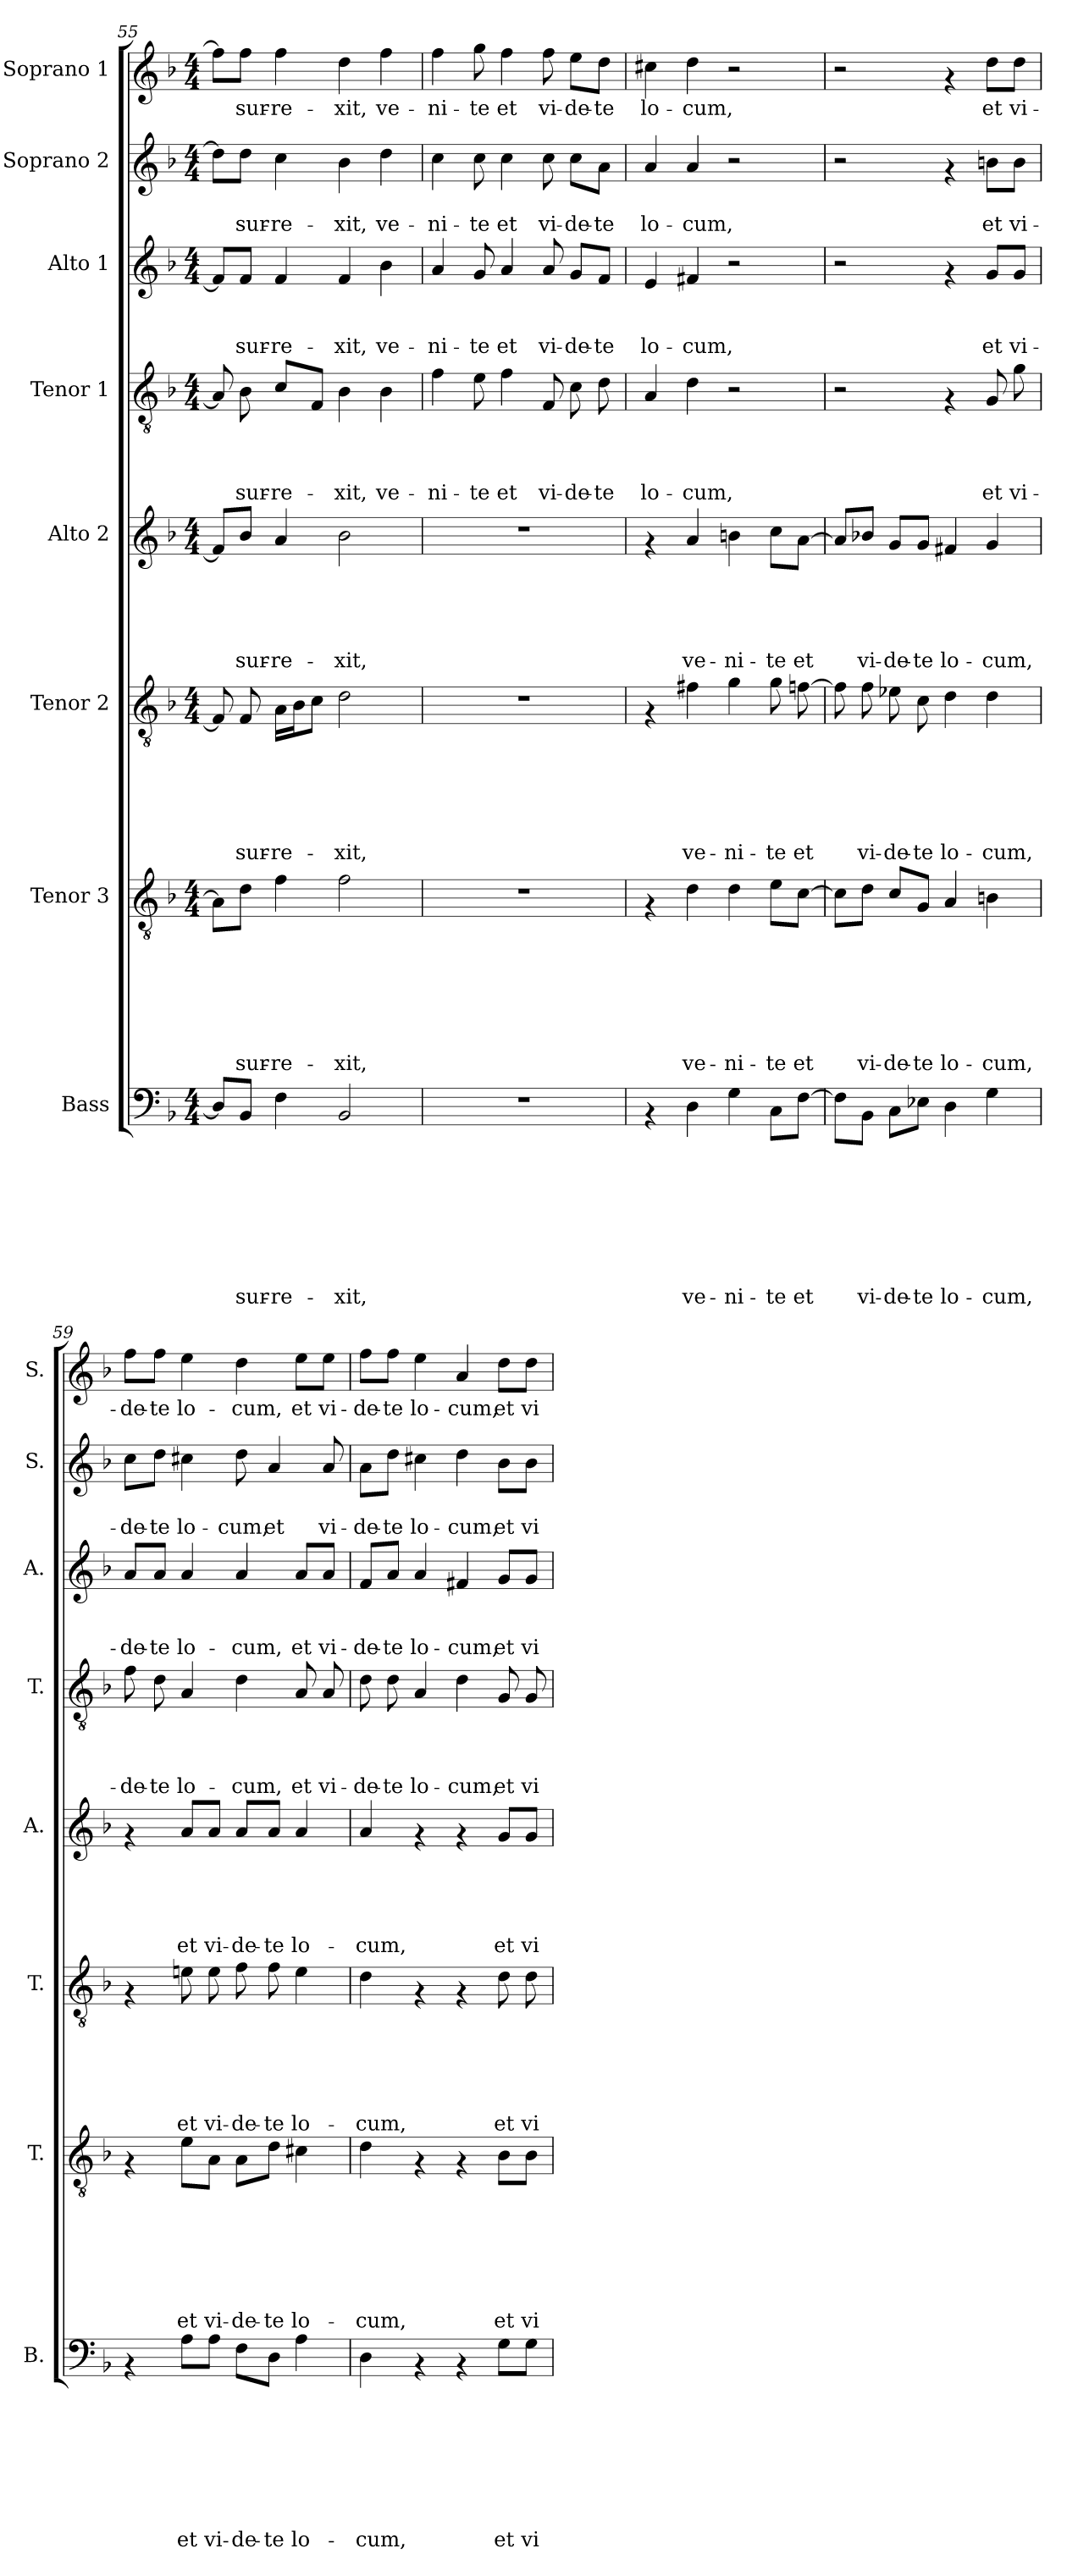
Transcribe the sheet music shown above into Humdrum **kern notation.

**kern	**text	**text	**text	**text	**text	**text	**text	**text	**kern	**text	**text	**text	**text	**text	**text	**text	**kern	**text	**text	**text	**text	**text	**text	**kern	**text	**text	**text	**text	**text	**kern	**text	**text	**text	**text	**kern	**text	**text	**text	**kern	**text	**text	**kern	**text
*part8	*part8	*part8	*part8	*part8	*part8	*part8	*part8	*part8	*part7	*part7	*part7	*part7	*part7	*part7	*part7	*part7	*part6	*part6	*part6	*part6	*part6	*part6	*part6	*part5	*part5	*part5	*part5	*part5	*part5	*part4	*part4	*part4	*part4	*part4	*part3	*part3	*part3	*part3	*part2	*part2	*part2	*part1	*part1
*staff8	*staff8	*staff8	*staff8	*staff8	*staff8	*staff8	*staff8	*staff8	*staff7	*staff7	*staff7	*staff7	*staff7	*staff7	*staff7	*staff7	*staff6	*staff6	*staff6	*staff6	*staff6	*staff6	*staff6	*staff5	*staff5	*staff5	*staff5	*staff5	*staff5	*staff4	*staff4	*staff4	*staff4	*staff4	*staff3	*staff3	*staff3	*staff3	*staff2	*staff2	*staff2	*staff1	*staff1
*I"Bass	*	*	*	*	*	*	*	*	*I"Tenor 3	*	*	*	*	*	*	*	*I"Tenor 2	*	*	*	*	*	*	*I"Alto 2	*	*	*	*	*	*I"Tenor 1	*	*	*	*	*I"Alto 1	*	*	*	*I"Soprano 2	*	*	*I"Soprano 1	*
*I'B.	*	*	*	*	*	*	*	*	*I'T.	*	*	*	*	*	*	*	*I'T.	*	*	*	*	*	*	*I'A.	*	*	*	*	*	*I'T.	*	*	*	*	*I'A.	*	*	*	*I'S.	*	*	*I'S.	*
*clefF4	*	*	*	*	*	*	*	*	*clefGv2	*	*	*	*	*	*	*	*clefGv2	*	*	*	*	*	*	*clefG2	*	*	*	*	*	*clefGv2	*	*	*	*	*clefG2	*	*	*	*clefG2	*	*	*clefG2	*
*k[b-]	*	*	*	*	*	*	*	*	*k[b-]	*	*	*	*	*	*	*	*k[b-]	*	*	*	*	*	*	*k[b-]	*	*	*	*	*	*k[b-]	*	*	*	*	*k[b-]	*	*	*	*k[b-]	*	*	*k[b-]	*
*F:	*	*	*	*	*	*	*	*	*F:	*	*	*	*	*	*	*	*F:	*	*	*	*	*	*	*F:	*	*	*	*	*	*F:	*	*	*	*	*F:	*	*	*	*F:	*	*	*F:	*
*M4/4	*	*	*	*	*	*	*	*	*M4/4	*	*	*	*	*	*	*	*M4/4	*	*	*	*	*	*	*M4/4	*	*	*	*	*	*M4/4	*	*	*	*	*M4/4	*	*	*	*M4/4	*	*	*M4/4	*
=55	=55	=55	=55	=55	=55	=55	=55	=55	=55	=55	=55	=55	=55	=55	=55	=55	=55	=55	=55	=55	=55	=55	=55	=55	=55	=55	=55	=55	=55	=55	=55	=55	=55	=55	=55	=55	=55	=55	=55	=55	=55	=55	=55
8D/L]	.	.	.	.	.	.	.	.	8A\L]	.	.	.	.	.	.	.	8F/]	.	.	.	.	.	.	8f/L]	.	.	.	.	.	8A/]	.	.	.	.	8f/L]	.	.	.	8dd\L]	.	.	8ff\L]	.
!	!	!	!	!	!	!	!	!LO:LY:b	!	!	!	!	!	!	!	!LO:LY:b	!	!	!	!	!	!	!LO:LY:b	!	!	!	!	!	!LO:LY:b	!	!	!	!	!LO:LY:b	!	!	!	!LO:LY:b	!	!	!LO:LY:b	!	!LO:LY:b
8BB-/J	.	.	.	.	.	.	.	sur-	8d\J	.	.	.	.	.	.	sur-	8F/	.	.	.	.	.	sur-	8b-/J	.	.	.	.	sur-	8B-\	.	.	.	sur-	8f/J	.	.	sur-	8dd\J	.	sur-	8ff\J	sur-
!	!	!	!	!	!	!	!	!LO:LY:b	!	!	!	!	!	!	!	!LO:LY:b	!	!	!	!	!	!	!LO:LY:b	!	!	!	!	!	!LO:LY:b	!	!	!	!	!LO:LY:b	!	!	!	!LO:LY:b	!	!	!LO:LY:b	!	!LO:LY:b
4F\	.	.	.	.	.	.	.	-re-	4f\	.	.	.	.	.	.	-re-	16A\LL	.	.	.	.	.	-re-	4a/	.	.	.	.	-re-	8c/L	.	.	.	-re-	4f/	.	.	-re-	4cc\	.	-re-	4ff\	-re-
.	.	.	.	.	.	.	.	.	.	.	.	.	.	.	.	.	16B-\J	.	.	.	.	.	.	.	.	.	.	.	.	.	.	.	.	.	.	.	.	.	.	.	.	.	.
.	.	.	.	.	.	.	.	.	.	.	.	.	.	.	.	.	8c\J	.	.	.	.	.	.	.	.	.	.	.	.	8F/J	.	.	.	.	.	.	.	.	.	.	.	.	.
!	!	!	!	!	!	!	!	!LO:LY:b	!	!	!	!	!	!	!	!LO:LY:b	!	!	!	!	!	!	!LO:LY:b	!	!	!	!	!	!LO:LY:b	!	!	!	!	!LO:LY:b	!	!	!	!LO:LY:b	!	!	!LO:LY:b	!	!LO:LY:b
2BB-/	.	.	.	.	.	.	.	-xit,	2f\	.	.	.	.	.	.	-xit,	2d\	.	.	.	.	.	-xit,	2b-\	.	.	.	.	-xit,	4B-\	.	.	.	-xit,	4f/	.	.	-xit,	4b-\	.	-xit,	4dd\	-xit,
!	!	!	!	!	!	!	!	!	!	!	!	!	!	!	!	!	!	!	!	!	!	!	!	!	!	!	!	!	!	!	!	!	!	!LO:LY:b	!	!	!	!LO:LY:b	!	!	!LO:LY:b	!	!LO:LY:b
.	.	.	.	.	.	.	.	.	.	.	.	.	.	.	.	.	.	.	.	.	.	.	.	.	.	.	.	.	.	4B-\	.	.	.	ve-	4b-\	.	.	ve-	4dd\	.	ve-	4ff\	ve-
=56	=56	=56	=56	=56	=56	=56	=56	=56	=56	=56	=56	=56	=56	=56	=56	=56	=56	=56	=56	=56	=56	=56	=56	=56	=56	=56	=56	=56	=56	=56	=56	=56	=56	=56	=56	=56	=56	=56	=56	=56	=56	=56	=56
!	!	!	!	!	!	!	!	!	!	!	!	!	!	!	!	!	!	!	!	!	!	!	!	!	!	!	!	!	!	!	!	!	!	!LO:LY:b	!	!	!	!LO:LY:b	!	!	!LO:LY:b	!	!LO:LY:b
1r	.	.	.	.	.	.	.	.	1r	.	.	.	.	.	.	.	1r	.	.	.	.	.	.	1r	.	.	.	.	.	4f\	.	.	.	-ni-	4a/	.	.	-ni-	4cc\	.	-ni-	4ff\	-ni-
!	!	!	!	!	!	!	!	!	!	!	!	!	!	!	!	!	!	!	!	!	!	!	!	!	!	!	!	!	!	!	!	!	!	!LO:LY:b	!	!	!	!LO:LY:b	!	!	!LO:LY:b	!	!LO:LY:b
.	.	.	.	.	.	.	.	.	.	.	.	.	.	.	.	.	.	.	.	.	.	.	.	.	.	.	.	.	.	8e\	.	.	.	-te	8g/	.	.	-te	8cc\	.	-te	8gg\	-te
!	!	!	!	!	!	!	!	!	!	!	!	!	!	!	!	!	!	!	!	!	!	!	!	!	!	!	!	!	!	!	!	!	!	!LO:LY:b	!	!	!	!LO:LY:b	!	!	!LO:LY:b	!	!LO:LY:b
.	.	.	.	.	.	.	.	.	.	.	.	.	.	.	.	.	.	.	.	.	.	.	.	.	.	.	.	.	.	4f\	.	.	.	et	4a/	.	.	et	4cc\	.	et	4ff\	et
!	!	!	!	!	!	!	!	!	!	!	!	!	!	!	!	!	!	!	!	!	!	!	!	!	!	!	!	!	!	!	!	!	!	!LO:LY:b	!	!	!	!LO:LY:b	!	!	!LO:LY:b	!	!LO:LY:b
.	.	.	.	.	.	.	.	.	.	.	.	.	.	.	.	.	.	.	.	.	.	.	.	.	.	.	.	.	.	8F/	.	.	.	vi-	8a/	.	.	vi-	8cc\	.	vi-	8ff\	vi-
!	!	!	!	!	!	!	!	!	!	!	!	!	!	!	!	!	!	!	!	!	!	!	!	!	!	!	!	!	!	!	!	!	!	!LO:LY:b	!	!	!	!LO:LY:b	!	!	!LO:LY:b	!	!LO:LY:b
.	.	.	.	.	.	.	.	.	.	.	.	.	.	.	.	.	.	.	.	.	.	.	.	.	.	.	.	.	.	8c\	.	.	.	-de-	8g/L	.	.	-de-	8cc\L	.	-de-	8ee\L	-de-
!	!	!	!	!	!	!	!	!	!	!	!	!	!	!	!	!	!	!	!	!	!	!	!	!	!	!	!	!	!	!	!	!	!	!LO:LY:b	!	!	!	!LO:LY:b	!	!	!LO:LY:b	!	!LO:LY:b
.	.	.	.	.	.	.	.	.	.	.	.	.	.	.	.	.	.	.	.	.	.	.	.	.	.	.	.	.	.	8d\	.	.	.	-te	8f/J	.	.	-te	8a\J	.	-te	8dd\J	-te
=57	=57	=57	=57	=57	=57	=57	=57	=57	=57	=57	=57	=57	=57	=57	=57	=57	=57	=57	=57	=57	=57	=57	=57	=57	=57	=57	=57	=57	=57	=57	=57	=57	=57	=57	=57	=57	=57	=57	=57	=57	=57	=57	=57
!	!	!	!	!	!	!	!	!	!	!	!	!	!	!	!	!	!	!	!	!	!	!	!	!	!	!	!	!	!	!	!	!	!	!LO:LY:b	!	!	!	!LO:LY:b	!	!	!LO:LY:b	!	!LO:LY:b
4rAA	.	.	.	.	.	.	.	.	4rF	.	.	.	.	.	.	.	4rF	.	.	.	.	.	.	4rf	.	.	.	.	.	4A/	.	.	.	lo-	4e/	.	.	lo-	4a/	.	lo-	4cc#X\	lo-
!	!	!	!	!	!	!	!	!LO:LY:b	!	!	!	!	!	!	!	!LO:LY:b	!	!	!	!	!	!	!LO:LY:b	!	!	!	!	!	!LO:LY:b	!	!	!	!	!LO:LY:b	!	!	!	!LO:LY:b	!	!	!LO:LY:b	!	!LO:LY:b
4D\	.	.	.	.	.	.	.	ve-	4d\	.	.	.	.	.	.	ve-	4f#X\	.	.	.	.	.	ve-	4a/	.	.	.	.	ve-	4d\	.	.	.	-cum,	4f#X/	.	.	-cum,	4a/	.	-cum,	4dd\	-cum,
!	!	!	!	!	!	!	!	!LO:LY:b	!	!	!	!	!	!	!	!LO:LY:b	!	!	!	!	!	!	!LO:LY:b	!	!	!	!	!	!LO:LY:b	!	!	!	!	!	!	!	!	!	!	!	!	!	!
4G\	.	.	.	.	.	.	.	-ni-	4d\	.	.	.	.	.	.	-ni-	4g\	.	.	.	.	.	-ni-	4bn\	.	.	.	.	-ni-	2r	.	.	.	.	2r	.	.	.	2r	.	.	2r	.
!	!	!	!	!	!	!	!	!LO:LY:b	!	!	!	!	!	!	!	!LO:LY:b	!	!	!	!	!	!	!LO:LY:b	!	!	!	!	!	!LO:LY:b	!	!	!	!	!	!	!	!	!	!	!	!	!	!
8C\L	.	.	.	.	.	.	.	-te	8e\L	.	.	.	.	.	.	-te	8g\	.	.	.	.	.	-te	8cc\L	.	.	.	.	-te	.	.	.	.	.	.	.	.	.	.	.	.	.	.
!	!	!	!	!	!	!	!	!LO:LY:b	!	!	!	!	!	!	!	!LO:LY:b	!	!	!	!	!	!	!LO:LY:b	!	!	!	!	!	!LO:LY:b	!	!	!	!	!	!	!	!	!	!	!	!	!	!
[>8F\J	.	.	.	.	.	.	.	et	[>8c\J	.	.	.	.	.	.	et	[>8fn\	.	.	.	.	.	et	[<8a\J	.	.	.	.	et	.	.	.	.	.	.	.	.	.	.	.	.	.	.
=58	=58	=58	=58	=58	=58	=58	=58	=58	=58	=58	=58	=58	=58	=58	=58	=58	=58	=58	=58	=58	=58	=58	=58	=58	=58	=58	=58	=58	=58	=58	=58	=58	=58	=58	=58	=58	=58	=58	=58	=58	=58	=58	=58
8F\L]	.	.	.	.	.	.	.	.	8c\L]	.	.	.	.	.	.	.	8fn\]	.	.	.	.	.	.	8a/L]	.	.	.	.	.	2r	.	.	.	.	2r	.	.	.	2r	.	.	2r	.
!	!	!	!	!	!	!	!	!LO:LY:b	!	!	!	!	!	!	!	!LO:LY:b	!	!	!	!	!	!	!LO:LY:b	!	!	!	!	!	!LO:LY:b	!	!	!	!	!	!	!	!	!	!	!	!	!	!
8BB-\J	.	.	.	.	.	.	.	vi-	8d\J	.	.	.	.	.	.	vi-	8f\	.	.	.	.	.	vi-	8b-X/J	.	.	.	.	vi-	.	.	.	.	.	.	.	.	.	.	.	.	.	.
!	!	!	!	!	!	!	!	!LO:LY:b	!	!	!	!	!	!	!	!LO:LY:b	!	!	!	!	!	!	!LO:LY:b	!	!	!	!	!	!LO:LY:b	!	!	!	!	!	!	!	!	!	!	!	!	!	!
8C\L	.	.	.	.	.	.	.	-de-	8c/L	.	.	.	.	.	.	-de-	8e-X\	.	.	.	.	.	-de-	8g/L	.	.	.	.	-de-	.	.	.	.	.	.	.	.	.	.	.	.	.	.
!	!	!	!	!	!	!	!	!LO:LY:b	!	!	!	!	!	!	!	!LO:LY:b	!	!	!	!	!	!	!LO:LY:b	!	!	!	!	!	!LO:LY:b	!	!	!	!	!	!	!	!	!	!	!	!	!	!
8E-X\J	.	.	.	.	.	.	.	-te	8G/J	.	.	.	.	.	.	-te	8c\	.	.	.	.	.	-te	8g/J	.	.	.	.	-te	.	.	.	.	.	.	.	.	.	.	.	.	.	.
!	!	!	!	!	!	!	!	!LO:LY:b	!	!	!	!	!	!	!	!LO:LY:b	!	!	!	!	!	!	!LO:LY:b	!	!	!	!	!	!LO:LY:b	!	!	!	!	!	!	!	!	!	!	!	!	!	!
4D\	.	.	.	.	.	.	.	lo-	4A/	.	.	.	.	.	.	lo-	4d\	.	.	.	.	.	lo-	4f#X/	.	.	.	.	lo-	4rF	.	.	.	.	4rf	.	.	.	4rf	.	.	4rf	.
!	!	!	!	!	!	!	!	!LO:LY:b	!	!	!	!	!	!	!	!LO:LY:b	!	!	!	!	!	!	!LO:LY:b	!	!	!	!	!	!LO:LY:b	!	!	!	!	!LO:LY:b	!	!	!	!LO:LY:b	!	!	!LO:LY:b	!	!LO:LY:b
4G\	.	.	.	.	.	.	.	-cum,	4Bn\	.	.	.	.	.	.	-cum,	4d\	.	.	.	.	.	-cum,	4g/	.	.	.	.	-cum,	8G/	.	.	.	et	8g/L	.	.	et	8bn\L	.	et	8dd\L	et
!	!	!	!	!	!	!	!	!	!	!	!	!	!	!	!	!	!	!	!	!	!	!	!	!	!	!	!	!	!	!	!	!	!	!LO:LY:b	!	!	!	!LO:LY:b	!	!	!LO:LY:b	!	!LO:LY:b
.	.	.	.	.	.	.	.	.	.	.	.	.	.	.	.	.	.	.	.	.	.	.	.	.	.	.	.	.	.	8g\	.	.	.	vi-	8g/J	.	.	vi-	8b\J	.	vi-	8dd\J	vi-
!!LO:PB:g=z
=59	=59	=59	=59	=59	=59	=59	=59	=59	=59	=59	=59	=59	=59	=59	=59	=59	=59	=59	=59	=59	=59	=59	=59	=59	=59	=59	=59	=59	=59	=59	=59	=59	=59	=59	=59	=59	=59	=59	=59	=59	=59	=59	=59
!	!	!	!	!	!	!	!	!	!	!	!	!	!	!	!	!	!	!	!	!	!	!	!	!	!	!	!	!	!	!	!	!	!	!LO:LY:b	!	!	!	!LO:LY:b	!	!	!LO:LY:b	!	!LO:LY:b
4rAA	.	.	.	.	.	.	.	.	4rF	.	.	.	.	.	.	.	4rF	.	.	.	.	.	.	4rf	.	.	.	.	.	8f\	.	.	.	-de-	8a/L	.	.	-de-	8cc\L	.	-de-	8ff\L	-de-
!	!	!	!	!	!	!	!	!	!	!	!	!	!	!	!	!	!	!	!	!	!	!	!	!	!	!	!	!	!	!	!	!	!	!LO:LY:b	!	!	!	!LO:LY:b	!	!	!LO:LY:b	!	!LO:LY:b
.	.	.	.	.	.	.	.	.	.	.	.	.	.	.	.	.	.	.	.	.	.	.	.	.	.	.	.	.	.	8d\	.	.	.	-te	8a/J	.	.	-te	8dd\J	.	-te	8ff\J	-te
!	!	!	!	!	!	!	!	!LO:LY:b	!	!	!	!	!	!	!	!LO:LY:b	!	!	!	!	!	!	!LO:LY:b	!	!	!	!	!	!LO:LY:b	!	!	!	!	!LO:LY:b	!	!	!	!LO:LY:b	!	!	!LO:LY:b	!	!LO:LY:b
8A\L	.	.	.	.	.	.	.	et	8e\L	.	.	.	.	.	.	et	8en\	.	.	.	.	.	et	8a/L	.	.	.	.	et	4A/	.	.	.	lo-	4a/	.	.	lo-	4cc#X\	.	lo-	4ee\	lo-
!	!	!	!	!	!	!	!	!LO:LY:b	!	!	!	!	!	!	!	!LO:LY:b	!	!	!	!	!	!	!LO:LY:b	!	!	!	!	!	!LO:LY:b	!	!	!	!	!	!	!	!	!	!	!	!	!	!
8A\J	.	.	.	.	.	.	.	vi-	8A\J	.	.	.	.	.	.	vi-	8e\	.	.	.	.	.	vi-	8a/J	.	.	.	.	vi-	.	.	.	.	.	.	.	.	.	.	.	.	.	.
!	!	!	!	!	!	!	!	!LO:LY:b	!	!	!	!	!	!	!	!LO:LY:b	!	!	!	!	!	!	!LO:LY:b	!	!	!	!	!	!LO:LY:b	!	!	!	!	!LO:LY:b	!	!	!	!LO:LY:b	!	!	!LO:LY:b	!	!LO:LY:b
8F\L	.	.	.	.	.	.	.	-de-	8A\L	.	.	.	.	.	.	-de-	8f\	.	.	.	.	.	-de-	8a/L	.	.	.	.	-de-	4d\	.	.	.	-cum,	4a/	.	.	-cum,	8dd\	.	-cum,	4dd\	-cum,
!	!	!	!	!	!	!	!	!LO:LY:b	!	!	!	!	!	!	!	!LO:LY:b	!	!	!	!	!	!	!LO:LY:b	!	!	!	!	!	!LO:LY:b	!	!	!	!	!	!	!	!	!	!	!	!LO:LY:b	!	!
8D\J	.	.	.	.	.	.	.	-te	8d\J	.	.	.	.	.	.	-te	8f\	.	.	.	.	.	-te	8a/J	.	.	.	.	-te	.	.	.	.	.	.	.	.	.	4a/	.	et	.	.
!	!	!	!	!	!	!	!	!LO:LY:b	!	!	!	!	!	!	!	!LO:LY:b	!	!	!	!	!	!	!LO:LY:b	!	!	!	!	!	!LO:LY:b	!	!	!	!	!LO:LY:b	!	!	!	!LO:LY:b	!	!	!	!	!LO:LY:b
4A\	.	.	.	.	.	.	.	lo-	4c#X\	.	.	.	.	.	.	lo-	4e\	.	.	.	.	.	lo-	4a/	.	.	.	.	lo-	8A/	.	.	.	et	8a/L	.	.	et	.	.	.	8ee\L	et
!	!	!	!	!	!	!	!	!	!	!	!	!	!	!	!	!	!	!	!	!	!	!	!	!	!	!	!	!	!	!	!	!	!	!LO:LY:b	!	!	!	!LO:LY:b	!	!	!LO:LY:b	!	!LO:LY:b
.	.	.	.	.	.	.	.	.	.	.	.	.	.	.	.	.	.	.	.	.	.	.	.	.	.	.	.	.	.	8A/	.	.	.	vi-	8a/J	.	.	vi-	8a/	.	vi-	8ee\J	vi-
=60	=60	=60	=60	=60	=60	=60	=60	=60	=60	=60	=60	=60	=60	=60	=60	=60	=60	=60	=60	=60	=60	=60	=60	=60	=60	=60	=60	=60	=60	=60	=60	=60	=60	=60	=60	=60	=60	=60	=60	=60	=60	=60	=60
!	!	!	!	!	!	!	!	!LO:LY:b	!	!	!	!	!	!	!	!LO:LY:b	!	!	!	!	!	!	!LO:LY:b	!	!	!	!	!	!LO:LY:b	!	!	!	!	!LO:LY:b	!	!	!	!LO:LY:b	!	!	!LO:LY:b	!	!LO:LY:b
4D\	.	.	.	.	.	.	.	-cum,	4d\	.	.	.	.	.	.	-cum,	4d\	.	.	.	.	.	-cum,	4a/	.	.	.	.	-cum,	8d\	.	.	.	-de-	8f/L	.	.	-de-	8a\L	.	-de-	8ff\L	-de-
!	!	!	!	!	!	!	!	!	!	!	!	!	!	!	!	!	!	!	!	!	!	!	!	!	!	!	!	!	!	!	!	!	!	!LO:LY:b	!	!	!	!LO:LY:b	!	!	!LO:LY:b	!	!LO:LY:b
.	.	.	.	.	.	.	.	.	.	.	.	.	.	.	.	.	.	.	.	.	.	.	.	.	.	.	.	.	.	8d\	.	.	.	-te	8a/J	.	.	-te	8dd\J	.	-te	8ff\J	-te
!	!	!	!	!	!	!	!	!	!	!	!	!	!	!	!	!	!	!	!	!	!	!	!	!	!	!	!	!	!	!	!	!	!	!LO:LY:b	!	!	!	!LO:LY:b	!	!	!LO:LY:b	!	!LO:LY:b
4rAA	.	.	.	.	.	.	.	.	4rF	.	.	.	.	.	.	.	4rF	.	.	.	.	.	.	4rf	.	.	.	.	.	4A/	.	.	.	lo-	4a/	.	.	lo-	4cc#X\	.	lo-	4ee\	lo-
!	!	!	!	!	!	!	!	!	!	!	!	!	!	!	!	!	!	!	!	!	!	!	!	!	!	!	!	!	!	!	!	!	!	!LO:LY:b	!	!	!	!LO:LY:b	!	!	!LO:LY:b	!	!LO:LY:b
4rAA	.	.	.	.	.	.	.	.	4rF	.	.	.	.	.	.	.	4rF	.	.	.	.	.	.	4rf	.	.	.	.	.	4d\	.	.	.	-cum,	4f#X/	.	.	-cum,	4dd\	.	-cum,	4a/	-cum,
!	!	!	!	!	!	!	!	!LO:LY:b	!	!	!	!	!	!	!	!LO:LY:b	!	!	!	!	!	!	!LO:LY:b	!	!	!	!	!	!LO:LY:b	!	!	!	!	!LO:LY:b	!	!	!	!LO:LY:b	!	!	!LO:LY:b	!	!LO:LY:b
8G\L	.	.	.	.	.	.	.	et	8B-\L	.	.	.	.	.	.	et	8d\	.	.	.	.	.	et	8g/L	.	.	.	.	et	8G/	.	.	.	et	8g/L	.	.	et	8b-\L	.	et	8dd\L	et
!	!	!	!	!	!	!	!	!LO:LY:b	!	!	!	!	!	!	!	!LO:LY:b	!	!	!	!	!	!	!LO:LY:b	!	!	!	!	!	!LO:LY:b	!	!	!	!	!LO:LY:b	!	!	!	!LO:LY:b	!	!	!LO:LY:b	!	!LO:LY:b
8G\J	.	.	.	.	.	.	.	vi-	8B-\J	.	.	.	.	.	.	vi-	8d\	.	.	.	.	.	vi-	8g/J	.	.	.	.	vi-	8G/	.	.	.	vi-	8g/J	.	.	vi-	8b-\J	.	vi-	8dd\J	vi-
=	=	=	=	=	=	=	=	=	=	=	=	=	=	=	=	=	=	=	=	=	=	=	=	=	=	=	=	=	=	=	=	=	=	=	=	=	=	=	=	=	=	=	=
*-	*-	*-	*-	*-	*-	*-	*-	*-	*-	*-	*-	*-	*-	*-	*-	*-	*-	*-	*-	*-	*-	*-	*-	*-	*-	*-	*-	*-	*-	*-	*-	*-	*-	*-	*-	*-	*-	*-	*-	*-	*-	*-	*-
